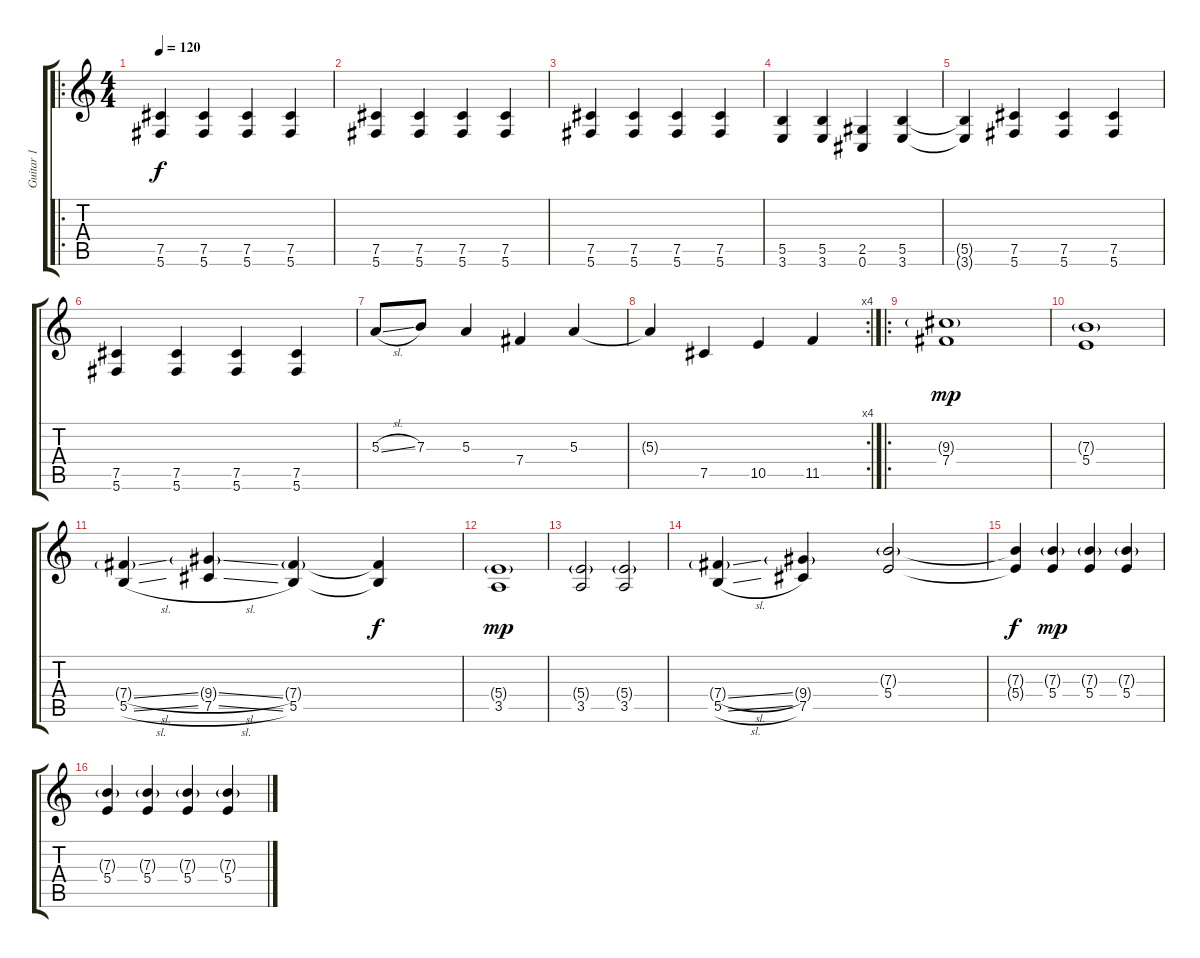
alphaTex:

\track ("Guitar 1" "Guitar 1") {instrument distortionguitar}
\staff {score tabs}
\tuning (Db4 Ab3 E3 B2 Gb2 Db2) {hide}
\ro
\ts (4 4)
\tempo 120
\clef g2
\ks c
(7.5 5.6).4{dy f} (7.5 5.6).4 (7.5 5.6).4 (7.5 5.6).4 |
(7.5 5.6).4 (7.5 5.6).4 (7.5 5.6).4 (7.5 5.6).4 |
(7.5 5.6).4 (7.5 5.6).4 (7.5 5.6).4 (7.5 5.6).4 |
(5.5 3.6).4 (5.5 3.6).4 (2.5 0.6).4 (5.5 3.6).4 |
(5.5{t} 3.6{t}).4 (7.5 5.6).4 (7.5 5.6).4 (7.5 5.6).4 |
(7.5 5.6).4 (7.5 5.6).4 (7.5 5.6).4 (7.5 5.6).4 |
5.3{sl}.8 7.3.8 5.3.4 7.4.4 5.3.4 |
\rc 4
5.3{t}.4 7.5.4 10.5.4 11.5.4 |
\ro
(9.3{g} 7.4).1{dy mp} |
(7.3{g} 5.4).1 |
(7.4{sl g} 5.5{sl}).4 (9.4{sl g} 7.5{sl}).4 (7.4{g} 5.5).4 (7.4{t} 5.5{t}).4{dy f} |
(5.4{g} 3.5).1{dy mp} |
(5.4{g} 3.5).2 (5.4{g} 3.5).2 |
(7.4{sl g} 5.5{sl}).4 (9.4{g} 7.5).4 (7.3{g} 5.4).2 |
(7.3{t} 5.4{t}).4{dy f} (7.3{g} 5.4).4{dy mp} (7.3{g} 5.4).4 (7.3{g} 5.4).4 |
(7.3{g} 5.4).4 (7.3{g} 5.4).4 (7.3{g} 5.4).4 (7.3{g} 5.4).4
